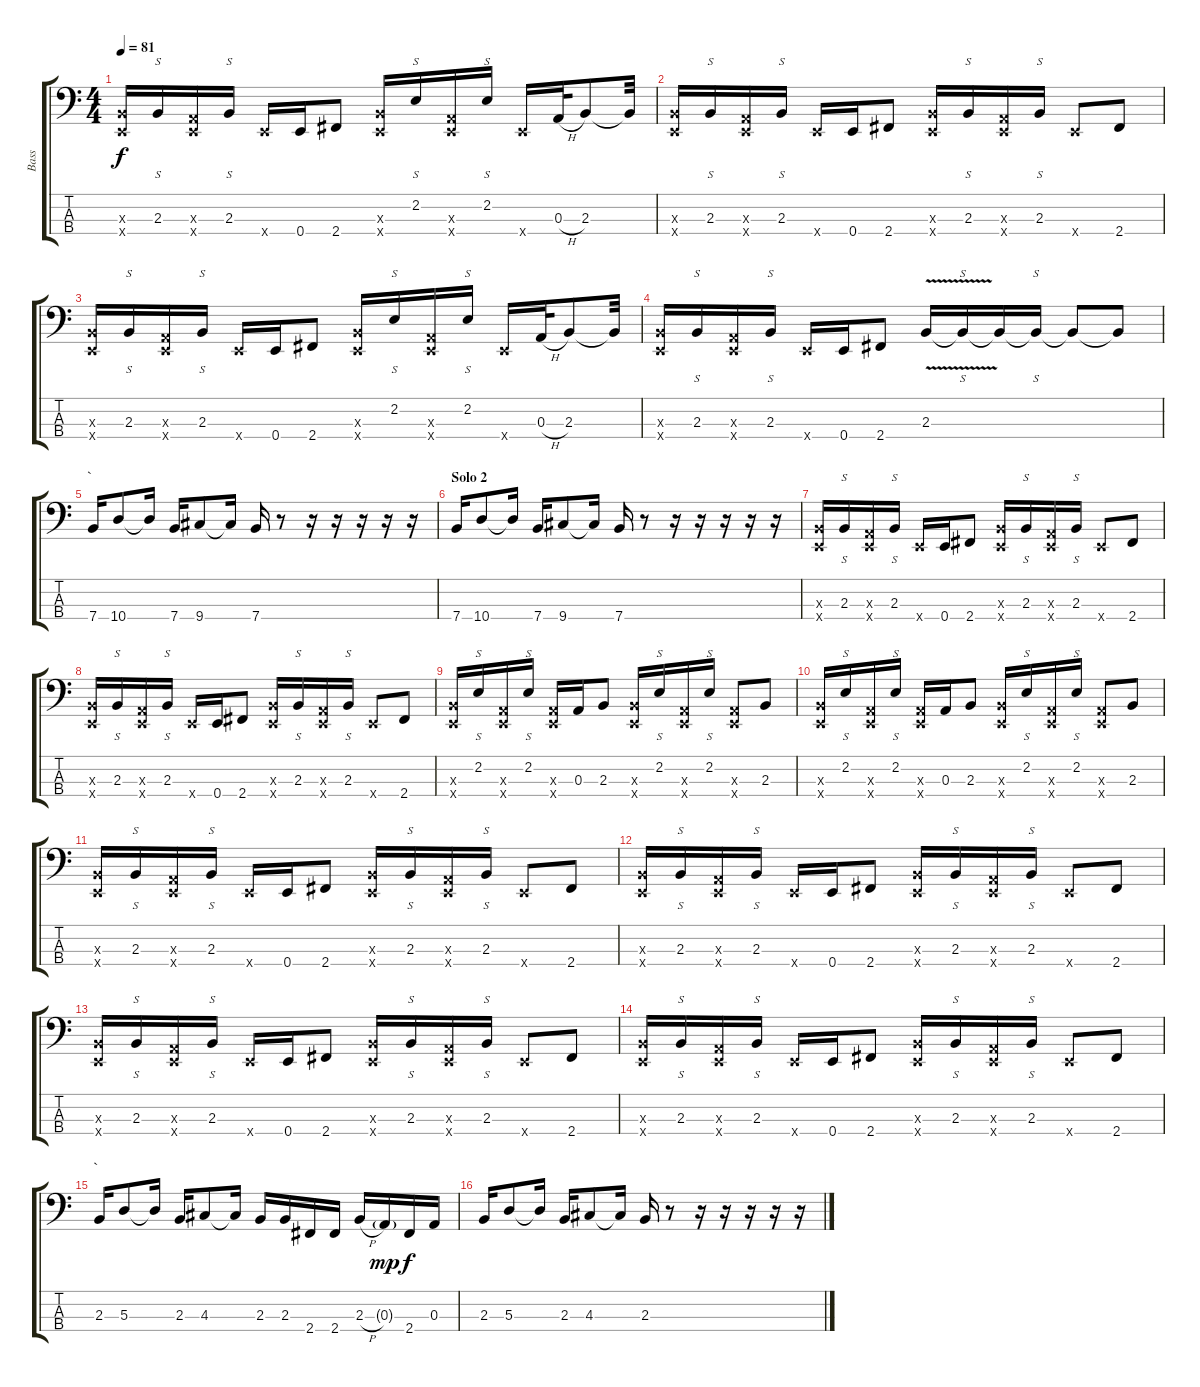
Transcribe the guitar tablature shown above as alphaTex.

\track ("Bass" "Bass") {instrument electricbassfinger}
\staff {score tabs}
\tuning (G2 D2 A1 E1) {hide}
\ts (4 4)
\tempo 81
\clef f4
\ks c
(2.3{x} 0.4{x}).16{dy f} 2.3.16{s} (0.3{x} 0.4{x}).16 2.3.16{s} 0.4{x}.16 0.4.16 2.4.8 (2.3{x} 0.4{x}).16 2.2.16{s} (0.3{x} 0.4{x}).16 2.2.16{s} 0.4{x}.16 0.3{h}.32 2.3.8 2.3{t}.32 |
(2.3{x} 0.4{x}).16 2.3.16{s} (0.3{x} 0.4{x}).16 2.3.16{s} 0.4{x}.16 0.4.16 2.4.8 (2.3{x} 0.4{x}).16 2.3.16{s} (0.3{x} 0.4{x}).16 2.3.16{s} 0.4{x}.8 2.4.8 |
(2.3{x} 0.4{x}).16 2.3.16{s} (0.3{x} 0.4{x}).16 2.3.16{s} 0.4{x}.16 0.4.16 2.4.8 (2.3{x} 0.4{x}).16 2.2.16{s} (0.3{x} 0.4{x}).16 2.2.16{s} 0.4{x}.16 0.3{h}.32 2.3.8 2.3{t}.32 |
(2.3{x} 0.4{x}).16 2.3.16{s} (0.3{x} 0.4{x}).16 2.3.16{s} 0.4{x}.16 0.4.16 2.4.8 2.3{v}.16 2.3{t}.16{s} 2.3{t}.16 2.3{t}.16{s} 2.3{t}.8 2.3{t}.8 |
\section ("" "`")
7.4.16 10.4.8 10.4{t}.16 7.4.16 9.4.8 9.4{t}.16 7.4.16 r.8 r.16 r.16 r.16 r.16 r.16 |
\section ("" "Solo 2")
7.4.16 10.4.8 10.4{t}.16 7.4.16 9.4.8 9.4{t}.16 7.4.16 r.8 r.16 r.16 r.16 r.16 r.16 |
(2.3{x} 0.4{x}).16 2.3.16{s} (0.3{x} 0.4{x}).16 2.3.16{s} 0.4{x}.16 0.4.16 2.4.8 (2.3{x} 0.4{x}).16 2.3.16{s} (0.3{x} 0.4{x}).16 2.3.16{s} 0.4{x}.8 2.4.8 |
(2.3{x} 0.4{x}).16 2.3.16{s} (0.3{x} 0.4{x}).16 2.3.16{s} 0.4{x}.16 0.4.16 2.4.8 (2.3{x} 0.4{x}).16 2.3.16{s} (0.3{x} 0.4{x}).16 2.3.16{s} 0.4{x}.8 2.4.8 |
(2.3{x} 0.4{x}).16 2.2.16{s} (0.3{x} 0.4{x}).16 2.2.16{s} (0.3{x} 0.4{x}).16 0.3.16 2.3.8 (2.3{x} 0.4{x}).16 2.2.16{s} (0.3{x} 0.4{x}).16 2.2.16{s} (0.3{x} 0.4{x}).8 2.3.8 |
(2.3{x} 0.4{x}).16 2.2.16{s} (0.3{x} 0.4{x}).16 2.2.16{s} (0.3{x} 0.4{x}).16 0.3.16 2.3.8 (2.3{x} 0.4{x}).16 2.2.16{s} (0.3{x} 0.4{x}).16 2.2.16{s} (0.3{x} 0.4{x}).8 2.3.8 |
(2.3{x} 0.4{x}).16 2.3.16{s} (0.3{x} 0.4{x}).16 2.3.16{s} 0.4{x}.16 0.4.16 2.4.8 (2.3{x} 0.4{x}).16 2.3.16{s} (0.3{x} 0.4{x}).16 2.3.16{s} 0.4{x}.8 2.4.8 |
(2.3{x} 0.4{x}).16 2.3.16{s} (0.3{x} 0.4{x}).16 2.3.16{s} 0.4{x}.16 0.4.16 2.4.8 (2.3{x} 0.4{x}).16 2.3.16{s} (0.3{x} 0.4{x}).16 2.3.16{s} 0.4{x}.8 2.4.8 |
(2.3{x} 0.4{x}).16 2.3.16{s} (0.3{x} 0.4{x}).16 2.3.16{s} 0.4{x}.16 0.4.16 2.4.8 (2.3{x} 0.4{x}).16 2.3.16{s} (0.3{x} 0.4{x}).16 2.3.16{s} 0.4{x}.8 2.4.8 |
(2.3{x} 0.4{x}).16 2.3.16{s} (0.3{x} 0.4{x}).16 2.3.16{s} 0.4{x}.16 0.4.16 2.4.8 (2.3{x} 0.4{x}).16 2.3.16{s} (0.3{x} 0.4{x}).16 2.3.16{s} 0.4{x}.8 2.4.8 |
\section ("" "`")
2.3.16 5.3.8 5.3{t}.16 2.3.16 4.3.8 4.3{t}.16 2.3.16 2.3.16 2.4.16 2.4.16 2.3{h}.16{instrument slapbass2} 0.3{g}.16{dy mp} 2.4.16{dy f} 0.3.16 |
2.3.16{instrument electricbassfinger} 5.3.8 5.3{t}.16 2.3.16 4.3.8 4.3{t}.16 2.3.16 r.8 r.16 r.16 r.16 r.16 r.16
